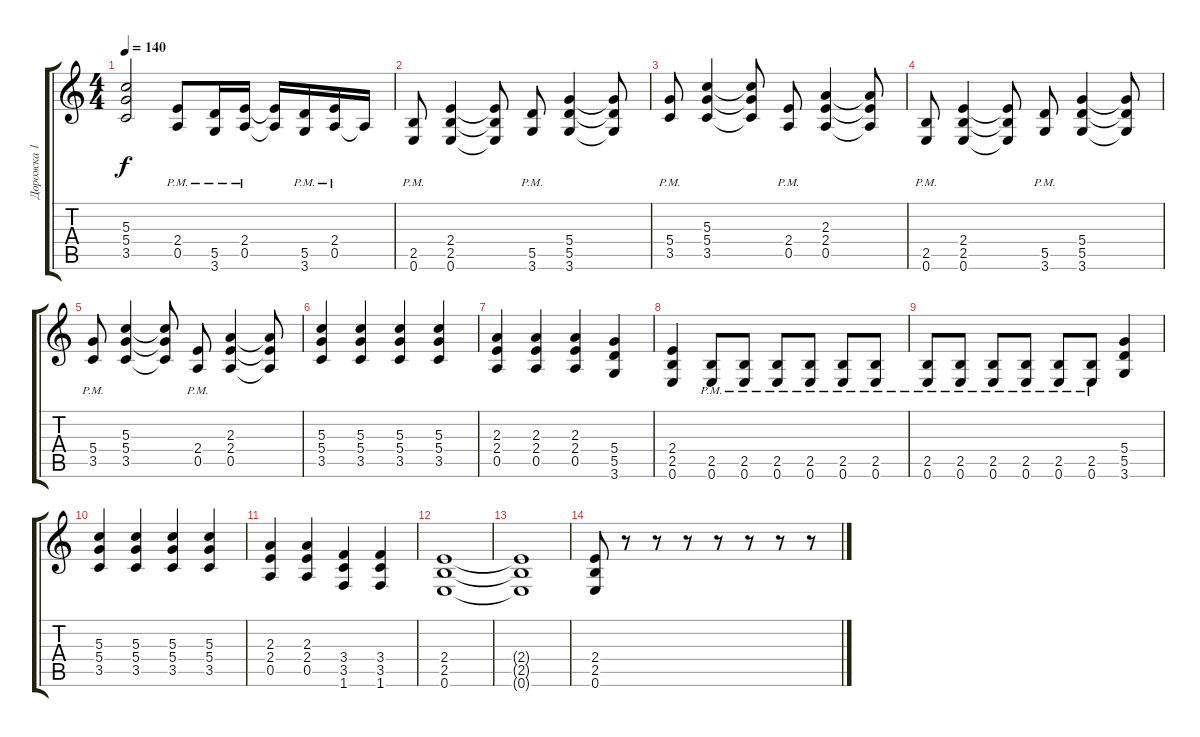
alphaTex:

\track ("Дорожка 1" "Дорожка 1") {instrument overdrivenguitar}
\staff {score tabs}
\tuning (E4 B3 G3 D3 A2 E2) {hide}
\ts (4 4)
\tempo 140
\clef g2
\ks c
(5.3 5.4 3.5).2{dy f} (2.4{pm} 0.5{pm}).8 (5.5{pm} 3.6{pm}).16 (2.4{pm} 0.5{pm}).16 (2.4{t} 0.5{t}).16 (5.5{pm} 3.6{pm}).16 (2.4{pm} 0.5{pm}).16 0.5{t}.16 |
(2.5{pm} 0.6{pm}).8 (2.4 2.5 0.6).4 (2.4{t} 2.5{t} 0.6{t}).8 (5.5{pm} 3.6{pm}).8 (5.4 5.5 3.6).4 (5.4{t} 5.5{t} 3.6{t}).8 |
(5.4{pm} 3.5{pm}).8 (5.3 5.4 3.5).4 (5.3{t} 5.4{t} 3.5{t}).8 (2.4{pm} 0.5{pm}).8 (2.3 2.4 0.5).4 (2.3{t} 2.4{t} 0.5{t}).8 |
(2.5{pm} 0.6{pm}).8 (2.4 2.5 0.6).4 (2.4{t} 2.5{t} 0.6{t}).8 (5.5{pm} 3.6{pm}).8 (5.4 5.5 3.6).4 (5.4{t} 5.5{t} 3.6{t}).8 |
(5.4{pm} 3.5{pm}).8 (5.3 5.4 3.5).4 (5.3{t} 5.4{t} 3.5{t}).8 (2.4{pm} 0.5{pm}).8 (2.3 2.4 0.5).4 (2.3{t} 2.4{t} 0.5{t}).8 |
(5.3 5.4 3.5).4 (5.3 5.4 3.5).4 (5.3 5.4 3.5).4 (5.3 5.4 3.5).4 |
(2.3 2.4 0.5).4 (2.3 2.4 0.5).4 (2.3 2.4 0.5).4 (5.4 5.5 3.6).4 |
(2.4 2.5 0.6).4 (2.5{pm} 0.6{pm}).8 (2.5{pm} 0.6{pm}).8 (2.5{pm} 0.6{pm}).8 (2.5{pm} 0.6{pm}).8 (2.5{pm} 0.6{pm}).8 (2.5{pm} 0.6{pm}).8 |
(2.5{pm} 0.6{pm}).8 (2.5{pm} 0.6{pm}).8 (2.5{pm} 0.6{pm}).8 (2.5{pm} 0.6{pm}).8 (2.5{pm} 0.6{pm}).8 (2.5{pm} 0.6{pm}).8 (5.4 5.5 3.6).4 |
(5.3 5.4 3.5).4 (5.3 5.4 3.5).4 (5.3 5.4 3.5).4 (5.3 5.4 3.5).4 |
(2.3 2.4 0.5).4 (2.3 2.4 0.5).4 (3.4 3.5 1.6).4 (3.4 3.5 1.6).4 |
(2.4 2.5 0.6).1 |
(2.4{t} 2.5{t} 0.6{t}).1 |
(2.4 2.5 0.6).8 r.8 r.8 r.8 r.8 r.8 r.8 r.8
